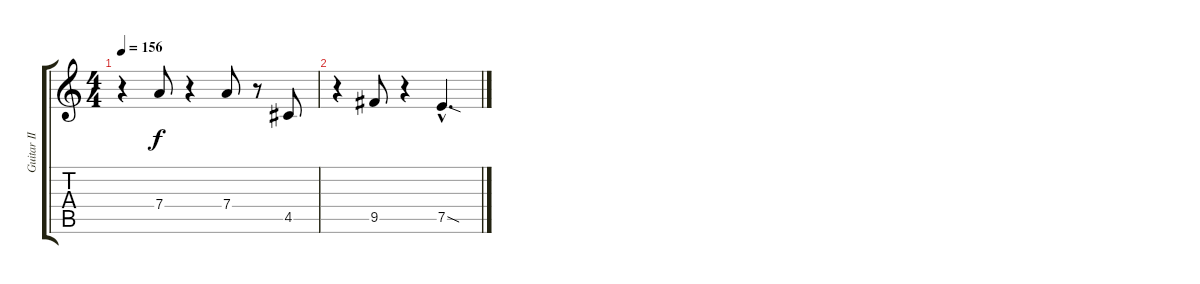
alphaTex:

\track ("Guitar II" "Guitar II") {instrument overdrivenguitar}
\staff {score tabs}
\tuning (E4 B3 G3 D3 A2 E2) {hide}
\ts (4 4)
\tempo 156
\clef g2
\ks c
r.4{dy f} 7.4.8 r.4 7.4.8 r.8 4.5.8 |
r.4 9.5.8 r.4 7.5{sod hac}.4{d}
